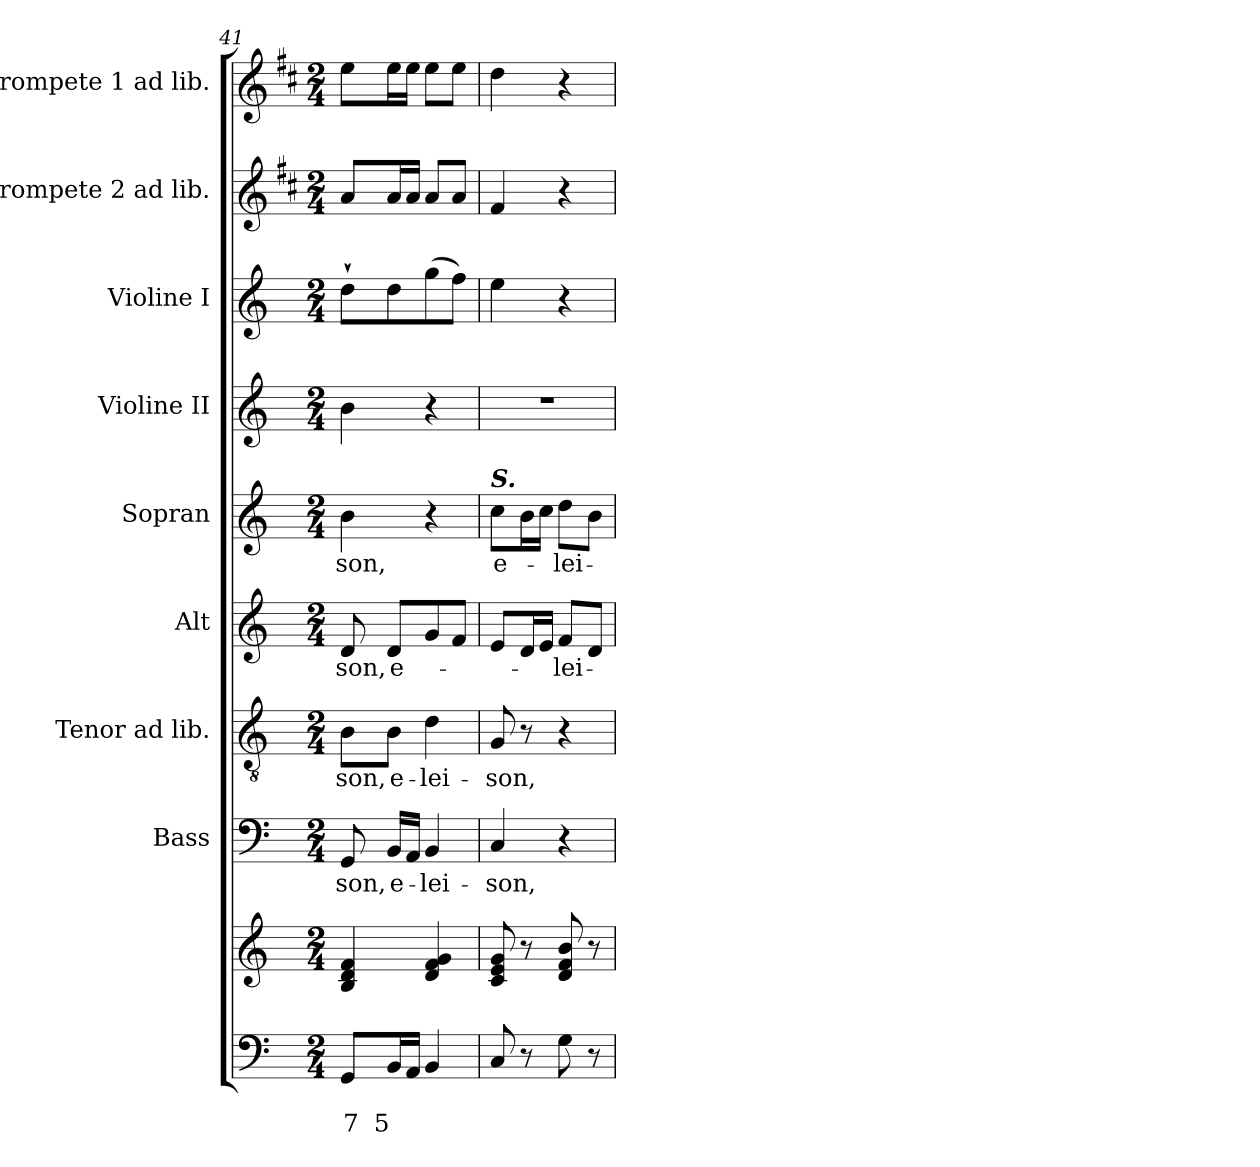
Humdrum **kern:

**kern	**text	**text	**kern	**kern	**text	**kern	**text	**kern	**text	**kern	**text	**kern	**kern	**kern	**kern
*part9	*part9	*part9	*part9	*part8	*part8	*part7	*part7	*part6	*part6	*part5	*part5	*part4	*part3	*part2	*part1
*staff10	*staff10	*staff10	*staff9	*staff8	*staff8	*staff7	*staff7	*staff6	*staff6	*staff5	*staff5	*staff4	*staff3	*staff2	*staff1
*	*	*	*	*I"Bass	*	*I"Tenor ad lib.	*	*I"Alt	*	*I"Sopran	*	*I"Violine II	*I"Violine I	*I"Trompete 2 ad lib.	*I"Trompete 1 ad lib.
*	*	*	*	*I'B.	*	*I'T.	*	*I'A.	*	*I'S.	*	*I'Vl. II	*I'Vl. I	*I'Trp. 2	*I'Trp. 1
*clefF4	*	*	*clefG2	*clefF4	*	*clefGv2	*	*clefG2	*	*clefG2	*	*clefG2	*clefG2	*clefG2	*clefG2
*	*	*	*	*	*	*	*	*	*	*	*	*	*	*ITrd1c2	*ITrd1c2
*k[]	*	*	*k[]	*k[]	*	*k[]	*	*k[]	*	*k[]	*	*k[]	*k[]	*k[]	*k[]
*C:	*	*	*C:	*C:	*	*C:	*	*C:	*	*C:	*	*C:	*C:	*C:	*C:
*M2/4	*	*	*M2/4	*M2/4	*	*M2/4	*	*M2/4	*	*M2/4	*	*M2/4	*M2/4	*M2/4	*M2/4
=41	=41	=41	=41	=41	=41	=41	=41	=41	=41	=41	=41	=41	=41	=41	=41
!	!	!LO:LY:b	!	!	!LO:LY:b	!	!LO:LY:b	!	!LO:LY:b	!	!LO:LY:b	!	!	!	!
8GG/L	.	7	4B/ 4d/ 4f/	8GG/	-son,	8B\L	-son,	8d/	-son,	4b\	-son,	4b\	8dd`>\L	8g/L	8dd\L
!	!	!LO:LY:b	!	!	!LO:LY:b	!	!LO:LY:b	!	!LO:LY:b	!	!	!	!	!	!
16BB/L	.	5	.	16BB/LL	e-	8B\J	e-	8d/L	e-	.	.	.	8dd\	16g/L	16dd\L
!	!	!LO:LY:b	!	!	!	!	!	!	!	!	!	!	!	!	!
16AA/JJ	.	_	.	16AA/JJ	.	.	.	.	.	.	.	.	.	16g/JJ	16dd\JJ
!	!	!	!	!	!LO:LY:b	!	!LO:LY:b	!	!	!	!	!	!	!	!
4BB/	.	.	4d/ 4f/ 4g/	4BB/	-lei-	4d\	-lei-	8g/	.	4r	.	4r	(>8gg\	8g/L	8dd\L
.	.	.	.	.	.	.	.	8f/J	.	.	.	.	8ff\J)	8g/J	8dd\J
=42	=42	=42	=42	=42	=42	=42	=42	=42	=42	=42	=42	=42	=42	=42	=42
!	!	!	!	!	!	!	!	!	!	!LO:TX:a:Bi:t=S.	!	!	!	!	!
!	!	!	!	!	!LO:LY:b	!	!LO:LY:b	!	!	!	!LO:LY:b	!	!	!	!
8C/	.	.	8c/ 8e/ 8g/	4C/	-son,	8G/	-son,	8e/L	.	8cc\L	e-	2r	4ee\	4e/	4cc\
8r	.	.	8r	.	.	8r	.	16d/L	.	16b\L	.	.	.	.	.
.	.	.	.	.	.	.	.	16e/JJ	.	16cc\JJ	.	.	.	.	.
!	!	!	!	!	!	!	!	!	!LO:LY:b	!	!LO:LY:b	!	!	!	!
8G\	.	.	8d/ 8f/ 8b/	4r	.	4r	.	8f/L	-lei-	8dd\L	-lei-	.	4r	4r	4r
8r	.	.	8r	.	.	.	.	8d/J	.	8b\J	.	.	.	.	.
=	=	=	=	=	=	=	=	=	=	=	=	=	=	=	=
*-	*-	*-	*-	*-	*-	*-	*-	*-	*-	*-	*-	*-	*-	*-	*-
